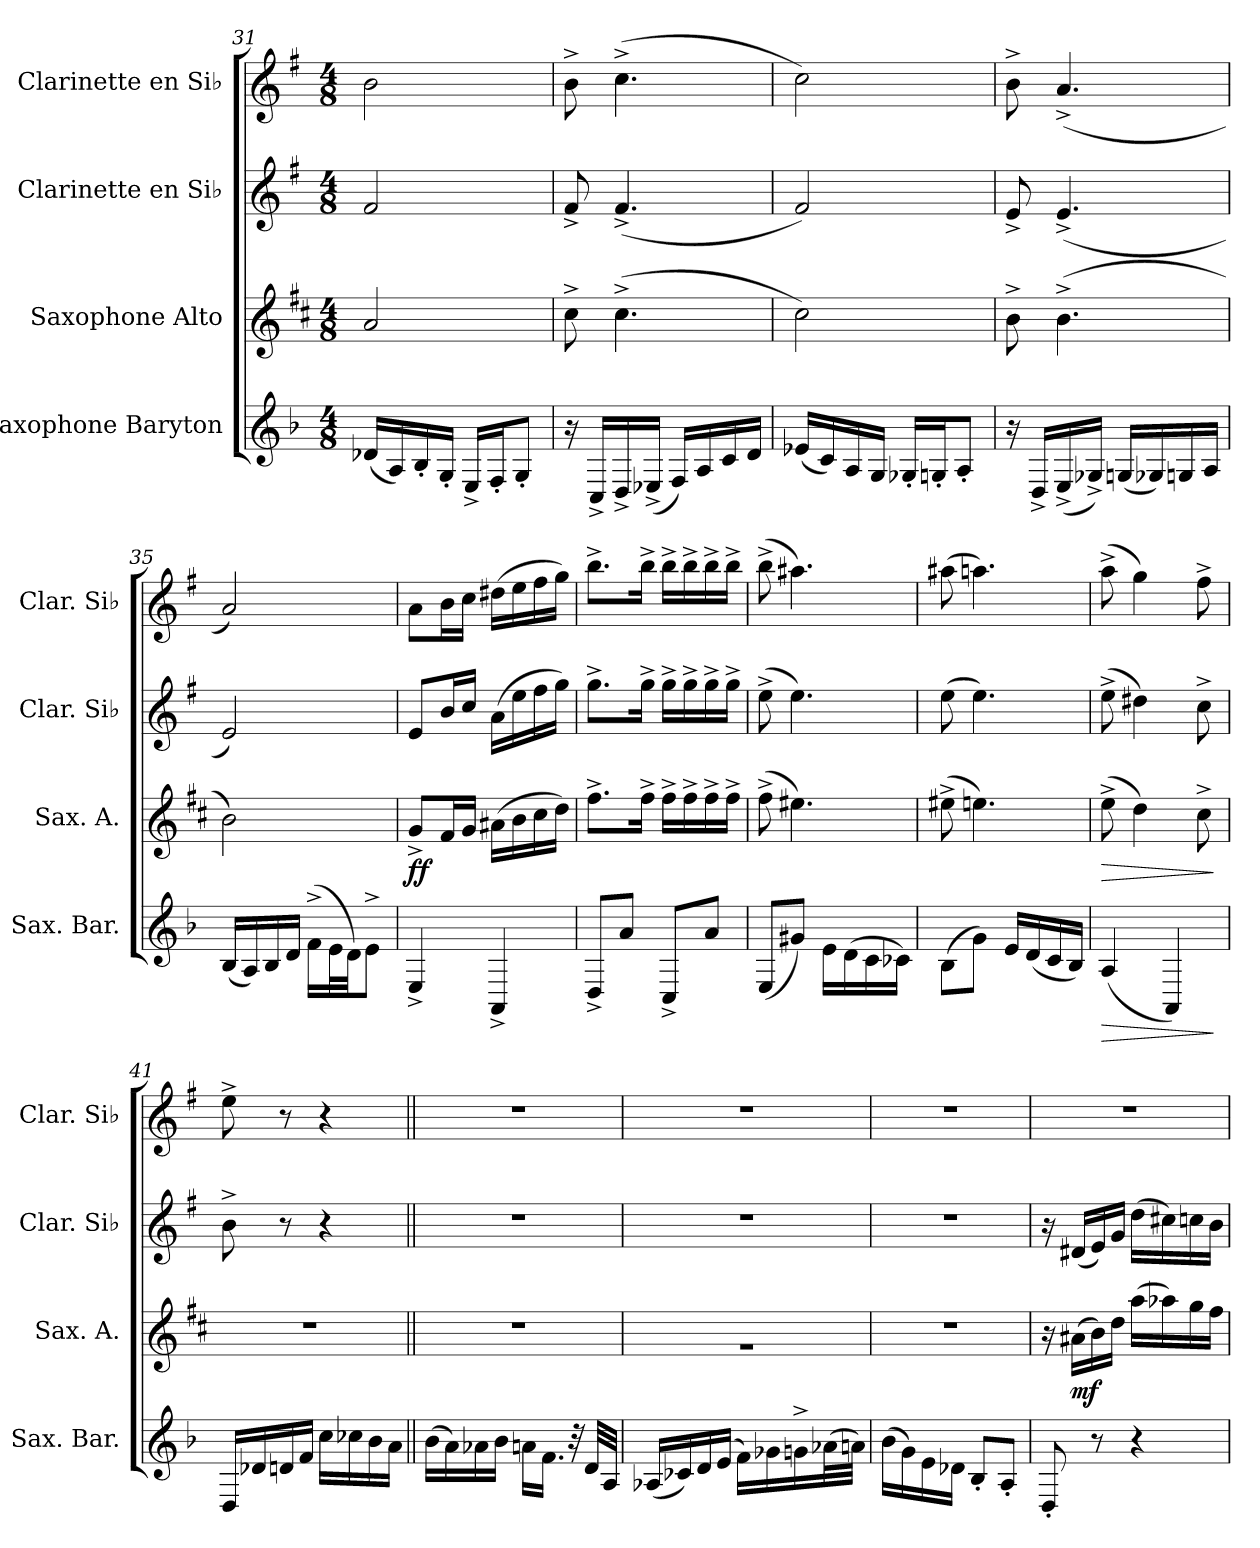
**kern	**dynam	**kern	**dynam	**kern	**kern
*part4	*part4	*part3	*part3	*part2	*part1
*staff4	*staff4	*staff3	*staff3	*staff2	*staff1
*I"Saxophone Baryton	*	*I"Saxophone Alto	*	*I"Clarinette en Si♭	*I"Clarinette en Si♭
*I'Sax. Bar.	*	*I'Sax. A.	*	*I'Clar. Si♭	*I'Clar. Si♭
*clefG2	*	*clefG2	*	*clefG2	*clefG2
*ITrd12c21	*	*ITrd5c9	*	*ITrd1c2	*ITrd1c2
*k[b-]	*	*k[b-]	*	*k[b-]	*k[b-]
*M4/8	*	*M4/8	*	*M4/8	*M4/8
=31	=31	=31	=31	=31	=31
(<16D-X/LL	.	2c/	.	2e/	2a\
16AA/)	.	.	.	.	.
16BB-'/	.	.	.	.	.
16GG'/JJ	.	.	.	.	.
16EE^/LL	.	.	.	.	.
16FF'/J	.	.	.	.	.
8GG'/J	.	.	.	.	.
=32	=32	=32	=32	=32	=32
16r	.	8e^\	.	8e^/	8a^\
16CC^/LL	.	.	.	.	.
16DD^/	.	(>4.e^\	.	(<4.e^/	(>4.b-^\
(<16EE-X^/JJ	.	.	.	.	.
16FF/LL)	.	.	.	.	.
16AA/	.	.	.	.	.
16C/	.	.	.	.	.
16D/JJ	.	.	.	.	.
=33	=33	=33	=33	=33	=33
(<16E-X/LL	.	2e\)	.	2e/)	2b-\)
16C/)	.	.	.	.	.
16AA/	.	.	.	.	.
16GG/JJ	.	.	.	.	.
16GG-X'/LL	.	.	.	.	.
16GGn'/J	.	.	.	.	.
8AA'/J	.	.	.	.	.
!!LO:PB:g=z
=34	=34	=34	=34	=34	=34
16r	.	8d^\	.	8d^/	8a^\
16DD^/LL	.	.	.	.	.
(<16EE^/	.	(>4.d^\	.	(<4.d^/	(<4.g^/
16GG-X^/JJ)	.	.	.	.	.
(<16GGn/LL	.	.	.	.	.
16GG-X/)	.	.	.	.	.
16GGn/	.	.	.	.	.
16AA/JJ	.	.	.	.	.
=35	=35	=35	=35	=35	=35
(<16BB-/LL	.	2d\)	.	2d/)	2g/)
16AA/)	.	.	.	.	.
16BB-/	.	.	.	.	.
16D/JJ	.	.	.	.	.
(>16F^\LL	.	.	.	.	.
32E\L	.	.	.	.	.
32D\JJ)	.	.	.	.	.
8E^\J	.	.	.	.	.
=36	=36	=36	=36	=36	=36
!	!	!	!LO:DY:b	!	!
4EE^/	.	8B-^/L	ff	8d/L	8g\L
.	.	16A/L	.	16a/L	16a\L
.	.	16B-/JJ	.	16b-/JJ	16b-\JJ
4AAA^/	.	(>16c#X\LL	.	(>16g\LL	(>16cc#X\LL
.	.	16d\	.	16dd\	16dd\
.	.	16e\	.	16ee\	16ee\
.	.	16f\JJ)	.	16ff\JJ)	16ff\JJ)
=37	=37	=37	=37	=37	=37
8DD^/L	.	8.a^\L	.	8.ff^\L	8.aa^\L
8A/J	.	.	.	.	.
.	.	16a^\Jk	.	16ff^\Jk	16aa^\Jk
8CC^/L	.	16a^\LL	.	16ff^\LL	16aa^\LL
.	.	16a^\	.	16ff^\	16aa^\
8A/J	.	16a^\	.	16ff^\	16aa^\
.	.	16a^\JJ	.	16ff^\JJ	16aa^\JJ
=38	=38	=38	=38	=38	=38
(<8EE/L	.	(>8a^\	.	(>8dd^\	(>8aa^\
8G#X/J)	.	4.g#X\)	.	4.dd\)	4.gg#X\)
16E\LL	.	.	.	.	.
(>16D\	.	.	.	.	.
16C\	.	.	.	.	.
16C-X\JJ)	.	.	.	.	.
=39	=39	=39	=39	=39	=39
(>8BB-\L	.	(>8g#X^\	.	(>8dd\	(>8gg#X\
8G\J)	.	4.gn\)	.	4.dd\)	4.ggn\)
16E/LL	.	.	.	.	.
(<16D/	.	.	.	.	.
16C/	.	.	.	.	.
16BB-/JJ)	.	.	.	.	.
!!LO:LB:g=z
=40	=40	=40	=40	=40	=40
!	!LO:HP:b	!	!LO:HP:b	!	!
(<4AA/	>	(>8g^\	>	(>8dd^\	(>8gg^\
.	.	4f\)	.	4cc#X\)	4ff\)
4AAA/)	.	.	.	.	.
.	.	8e^\	.	8b-^\	8ee^\
.	]	.	]	.	.
=41	=41	=41	=41	=41	=41
16DD/LL	.	2r	.	8a^\	8dd^\
16D-X/	.	.	.	.	.
16Dn/	.	.	.	8r	8r
16F/JJ	.	.	.	.	.
16c\LL	.	.	.	4r	4r
16c-X\	.	.	.	.	.
16B-\	.	.	.	.	.
16A\JJ	.	.	.	.	.
=42||	=42||	=42||	=42||	=42||	=42||
(>16B-\LL	.	2r	.	2r	2r
16A\)	.	.	.	.	.
16A-X\	.	.	.	.	.
16B-\JJ	.	.	.	.	.
16An\LL	.	.	.	.	.
16.F\JJ	.	.	.	.	.
32r	.	.	.	.	.
32D/LLL	.	.	.	.	.
32AA/JJJ	.	.	.	.	.
=43	=43	=43	=43	=43	=43
(<16AA-X/LL	.	2rg	.	2r	2r
16C-X/)	.	.	.	.	.
16D/	.	.	.	.	.
(>16E/JJ	.	.	.	.	.
16F\LL)	.	.	.	.	.
16G-X\	.	.	.	.	.
16Gn^\	.	.	.	.	.
(>32A-X\L	.	.	.	.	.
32An\JJJ)	.	.	.	.	.
=44	=44	=44	=44	=44	=44
(>16B-\LL	.	2r	.	2r	2r
16G\)	.	.	.	.	.
16E\	.	.	.	.	.
16D-X\JJ	.	.	.	.	.
8BB-'/L	.	.	.	.	.
8AA'/J	.	.	.	.	.
!!LO:LB:g=z
=45	=45	=45	=45	=45	=45
8DD'/	.	16r	.	16r	2r
!	!	!	!LO:DY:b	!	!
.	.	(>16c#X\LL	mf	(<16c#X/LL	.
8r	.	16d\)	.	16d/)	.
.	.	16f\JJ	.	16f/JJ	.
4r	.	(>16cc\LL	.	(>16cc\LL	.
.	.	16cc-X\)	.	16bn\)	.
.	.	16b-\	.	16b-X\	.
.	.	16a\JJ	.	16a\JJ	.
=	=	=	=	=	=
*-	*-	*-	*-	*-	*-
